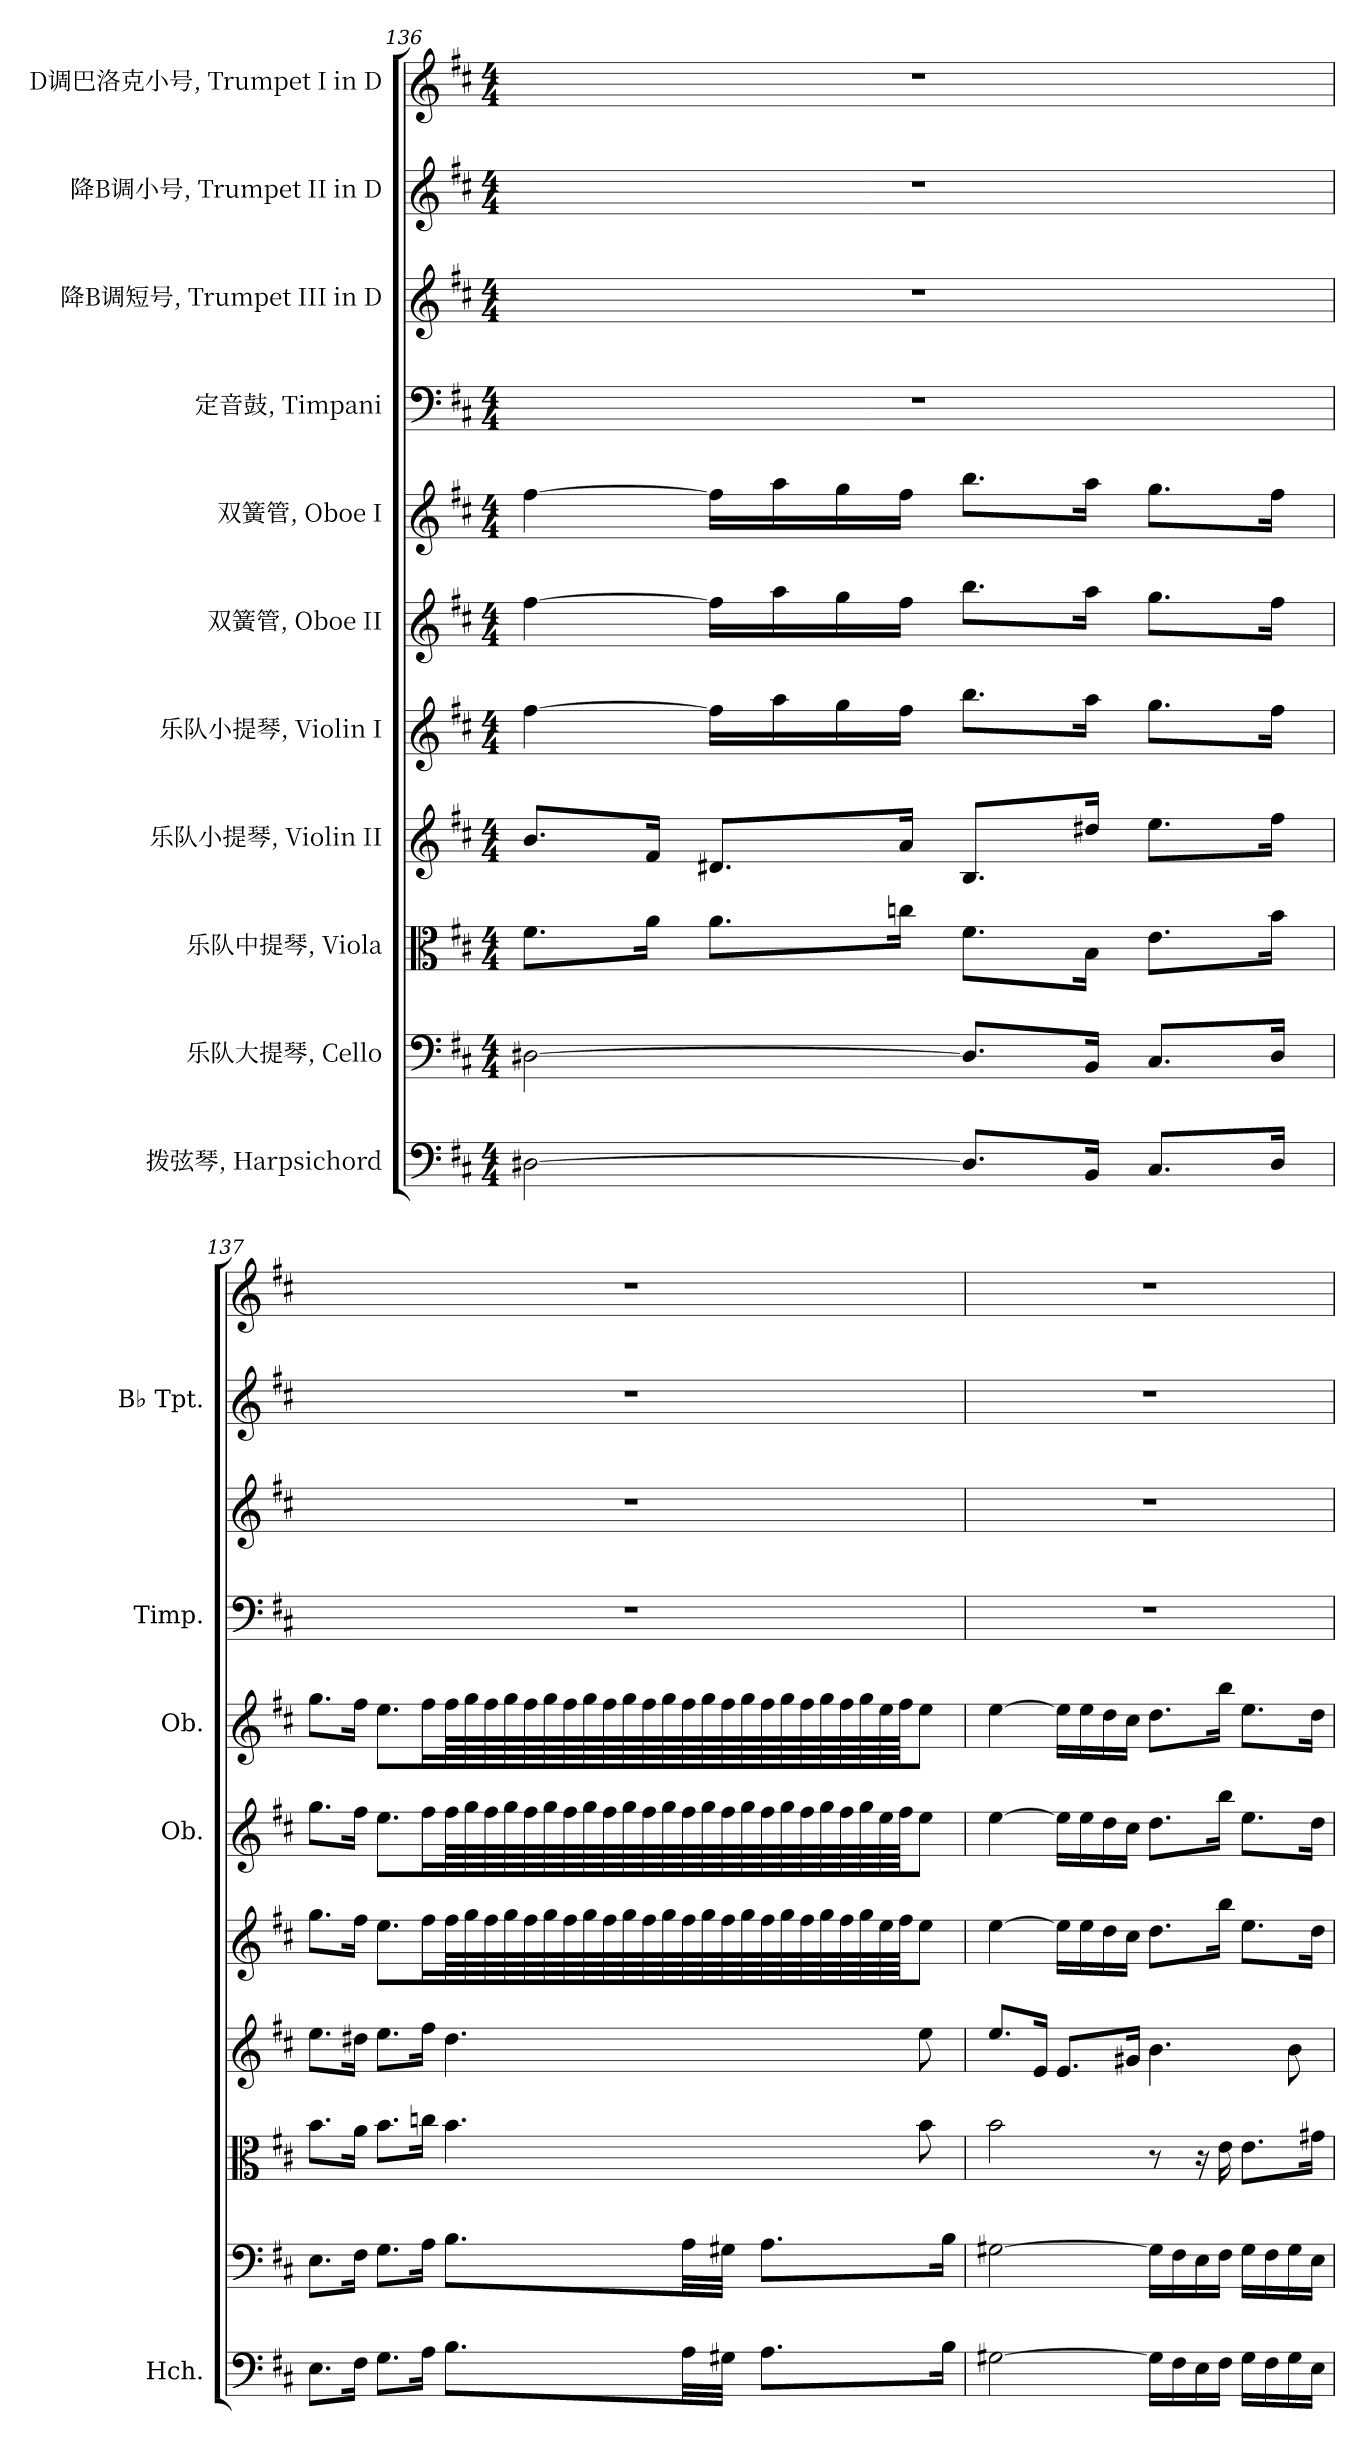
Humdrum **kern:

**kern	**kern	**kern	**kern	**kern	**kern	**kern	**kern	**kern	**kern	**kern
*part11	*part10	*part9	*part8	*part7	*part6	*part5	*part4	*part3	*part2	*part1
*staff11	*staff10	*staff9	*staff8	*staff7	*staff6	*staff5	*staff4	*staff3	*staff2	*staff1
*I"拨弦琴, Harpsichord	*I"乐队大提琴, Cello	*I"乐队中提琴, Viola	*I"乐队小提琴, Violin II	*I"乐队小提琴, Violin I	*I"双簧管, Oboe II	*I"双簧管, Oboe I	*I"定音鼓, Timpani	*I"降B调短号, Trumpet III in D	*I"降B调小号, Trumpet II in D	*I"D调巴洛克小号, Trumpet I in D
*I'Hch.	*	*	*	*	*I'Ob.	*I'Ob.	*I'Timp.	*	*I'B♭ Tpt.	*
!!LO:PB:g=z
*clefF4	*clefF4	*clefC3	*clefG2	*clefG2	*clefG2	*clefG2	*clefF4	*clefG2	*clefG2	*clefG2
*	*	*	*	*	*	*	*	*ITrd1c2	*ITrd1c2	*ITrd-1c-2
*k[f#c#]	*k[f#c#]	*k[f#c#]	*k[f#c#]	*k[f#c#]	*k[f#c#]	*k[f#c#]	*k[f#c#]	*k[]	*k[]	*k[f#c#g#d#]
*M4/4	*M4/4	*M4/4	*M4/4	*M4/4	*M4/4	*M4/4	*M4/4	*M4/4	*M4/4	*M4/4
=136	=136	=136	=136	=136	=136	=136	=136	=136	=136	=136
[2D#X\	[2D#X\	8.f#\L	8.b/L	[4ff#\	[4ff#\	[4ff#\	1r	1r	1r	1r
.	.	16a\Jk	16f#/Jk	.	.	.	.	.	.	.
.	.	8.a\L	8.d#X/L	16ff#\LL]	16ff#\LL]	16ff#\LL]	.	.	.	.
.	.	.	.	16aa\	16aa\	16aa\	.	.	.	.
.	.	.	.	16gg\	16gg\	16gg\	.	.	.	.
.	.	16ccn\Jk	16a/Jk	16ff#\JJ	16ff#\JJ	16ff#\JJ	.	.	.	.
8.D#/L]	8.D#/L]	8.f#\L	8.B/L	8.bb\L	8.bb\L	8.bb\L	.	.	.	.
16BB/Jk	16BB/Jk	16B\Jk	16dd#X/Jk	16aa\Jk	16aa\Jk	16aa\Jk	.	.	.	.
8.C#/L	8.C#/L	8.e\L	8.ee\L	8.gg\L	8.gg\L	8.gg\L	.	.	.	.
16D#/Jk	16D#/Jk	16b\Jk	16ff#\Jk	16ff#\Jk	16ff#\Jk	16ff#\Jk	.	.	.	.
!!LO:PB:g=z
=137	=137	=137	=137	=137	=137	=137	=137	=137	=137	=137
8.E\L	8.E\L	8.b\L	8.ee\L	8.gg\L	8.gg\L	8.gg\L	1r	1r	1r	1r
16F#\Jk	16F#\Jk	16a\Jk	16dd#X\Jk	16ff#\Jk	16ff#\Jk	16ff#\Jk	.	.	.	.
8.G\L	8.G\L	8.b\L	8.ee\L	8.ee\L	8.ee\L	8.ee\L	.	.	.	.
16A\Jk	16A\Jk	16ccn\Jk	16ff#\Jk	16ff#\L	16ff#\L	16ff#\L	.	.	.	.
8.B\L	8.B\L	4.b\	4.dd#\	64ff#\LL	64ff#\LL	64ff#\LL	.	.	.	.
.	.	.	.	64gg\	64gg\	64gg\	.	.	.	.
.	.	.	.	64ff#\	64ff#\	64ff#\	.	.	.	.
.	.	.	.	64gg\	64gg\	64gg\	.	.	.	.
.	.	.	.	64ff#\	64ff#\	64ff#\	.	.	.	.
.	.	.	.	64gg\	64gg\	64gg\	.	.	.	.
.	.	.	.	64ff#\	64ff#\	64ff#\	.	.	.	.
.	.	.	.	64gg\	64gg\	64gg\	.	.	.	.
.	.	.	.	64ff#\	64ff#\	64ff#\	.	.	.	.
.	.	.	.	64gg\	64gg\	64gg\	.	.	.	.
.	.	.	.	64ff#\	64ff#\	64ff#\	.	.	.	.
.	.	.	.	64gg\	64gg\	64gg\	.	.	.	.
32A\LL	32A\LL	.	.	64ff#\	64ff#\	64ff#\	.	.	.	.
.	.	.	.	64gg\	64gg\	64gg\	.	.	.	.
32G#X\JJJ	32G#X\JJJ	.	.	64ff#\	64ff#\	64ff#\	.	.	.	.
.	.	.	.	64gg\	64gg\	64gg\	.	.	.	.
8.A\L	8.A\L	.	.	64ff#\	64ff#\	64ff#\	.	.	.	.
.	.	.	.	64gg\	64gg\	64gg\	.	.	.	.
.	.	.	.	64ff#\	64ff#\	64ff#\	.	.	.	.
.	.	.	.	64gg\	64gg\	64gg\	.	.	.	.
.	.	.	.	64ff#\	64ff#\	64ff#\	.	.	.	.
.	.	.	.	64gg\	64gg\	64gg\	.	.	.	.
.	.	.	.	64ee\	64ee\	64ee\	.	.	.	.
.	.	.	.	64ff#\JJJ	64ff#\JJJ	64ff#\JJJ	.	.	.	.
.	.	8b\	8ee\	8ee\J	8ee\J	8ee\J	.	.	.	.
16B\Jk	16B\Jk	.	.	.	.	.	.	.	.	.
!!LO:PB:g=z
=138	=138	=138	=138	=138	=138	=138	=138	=138	=138	=138
[2G#X\	[2G#X\	2b\	8.ee/L	[4ee\	[4ee\	[4ee\	1r	1r	1r	1r
.	.	.	16e/Jk	.	.	.	.	.	.	.
.	.	.	8.e/L	16ee\LL]	16ee\LL]	16ee\LL]	.	.	.	.
.	.	.	.	16ee\	16ee\	16ee\	.	.	.	.
.	.	.	.	16dd\	16dd\	16dd\	.	.	.	.
.	.	.	16g#X/Jk	16cc#\JJ	16cc#\JJ	16cc#\JJ	.	.	.	.
16G#\LL]	16G#\LL]	8r	4.b\	8.dd\L	8.dd\L	8.dd\L	.	.	.	.
16F#\	16F#\	.	.	.	.	.	.	.	.	.
16E\	16E\	16r	.	.	.	.	.	.	.	.
16F#\JJ	16F#\JJ	16e\	.	16bb\Jk	16bb\Jk	16bb\Jk	.	.	.	.
16G#\LL	16G#\LL	8.e\L	.	8.ee\L	8.ee\L	8.ee\L	.	.	.	.
16F#\	16F#\	.	.	.	.	.	.	.	.	.
16G#\	16G#\	.	8b\	.	.	.	.	.	.	.
16E\JJ	16E\JJ	16g#X\Jk	.	16dd\Jk	16dd\Jk	16dd\Jk	.	.	.	.
=	=	=	=	=	=	=	=	=	=	=
*-	*-	*-	*-	*-	*-	*-	*-	*-	*-	*-
